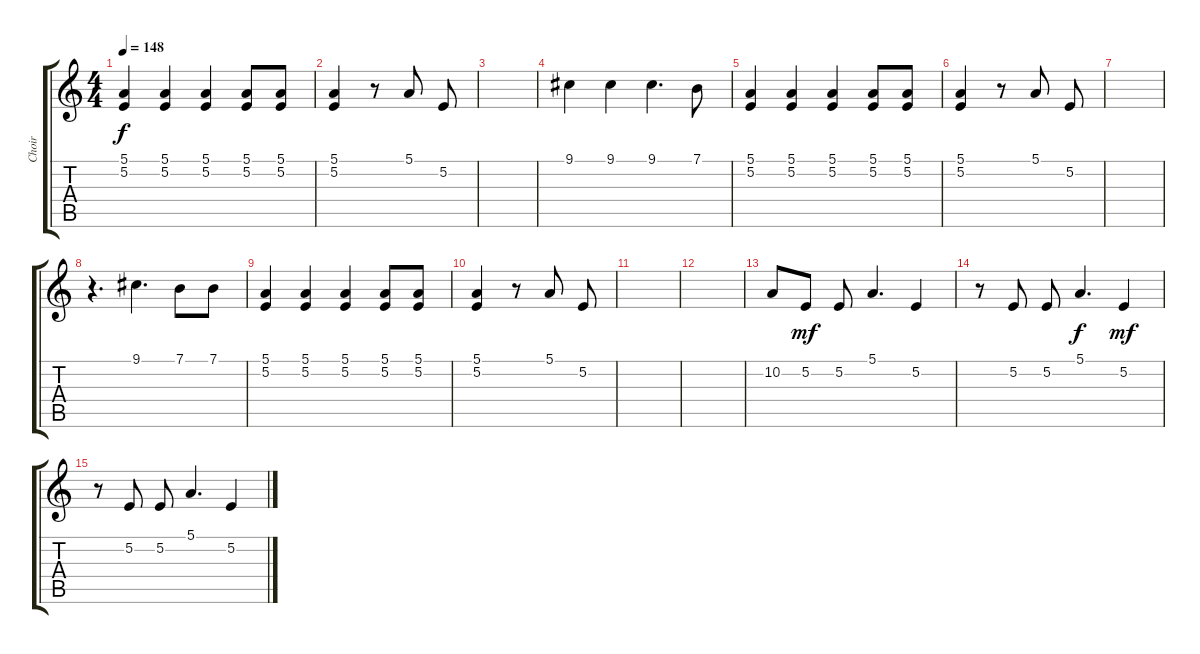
\track ("Choir" "Choir") {instrument voiceoohs}
\staff {score tabs}
\tuning (E4 B3 G3 D3 A2 E2) {hide}
\ts (4 4)
\tempo 148
\clef g2
\ks c
(5.1 5.2).4{dy f} (5.1 5.2).4 (5.1 5.2).4 (5.1 5.2).8 (5.1 5.2).8 |
(5.1 5.2).4 r.8 5.1.8 5.2.8 |
|
9.1.4 9.1.4 9.1.4{d} 7.1.8 |
(5.1 5.2).4 (5.1 5.2).4 (5.1 5.2).4 (5.1 5.2).8 (5.1 5.2).8 |
(5.1 5.2).4 r.8 5.1.8 5.2.8 |
|
r.4{d} 9.1.4{d} 7.1.8 7.1.8 |
(5.1 5.2).4 (5.1 5.2).4 (5.1 5.2).4 (5.1 5.2).8 (5.1 5.2).8 |
(5.1 5.2).4 r.8 5.1.8 5.2.8 |
|
|
10.2.8 5.2.8{dy mf} 5.2.8 5.1.4{d} 5.2.4 |
r.8 5.2.8 5.2.8 5.1.4{d dy f} 5.2.4{dy mf} |
r.8 5.2.8 5.2.8 5.1.4{d} 5.2.4
